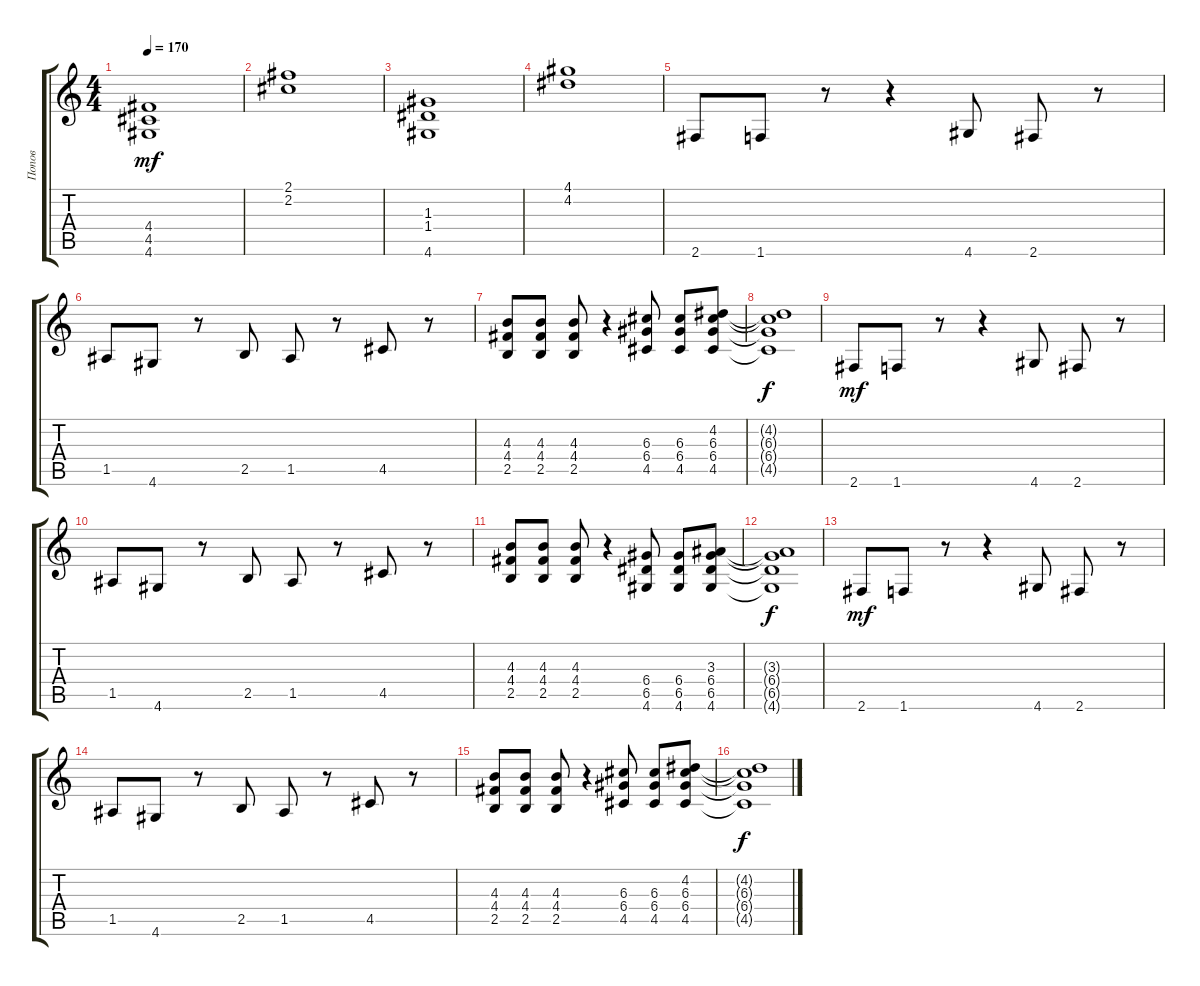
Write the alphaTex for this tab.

\track ("Попов" "Попов") {instrument distortionguitar}
\staff {score tabs}
\tuning (E4 B3 G3 D3 A2 E2) {hide}
\ts (4 4)
\tempo 170
\clef g2
\ks c
(4.4 4.5 4.6).1{dy mf} |
(2.1 2.2).1 |
(1.3 1.4 4.6).1 |
(4.1 4.2).1 |
2.6.8 1.6.8 r.8 r.4 4.6.8 2.6.8 r.8 |
1.5.8 4.6.8 r.8 2.5.8 1.5.8 r.8 4.5.8 r.8 |
(4.3 4.4 2.5).8 (4.3 4.4 2.5).8 (4.3 4.4 2.5).8 r.4 (6.3 6.4 4.5).8 (6.3 6.4 4.5).8 (4.2 6.3 6.4 4.5).8 |
(4.2{t} 6.3{t} 6.4{t} 4.5{t}).1{dy f} |
2.6.8{dy mf} 1.6.8 r.8 r.4 4.6.8 2.6.8 r.8 |
1.5.8 4.6.8 r.8 2.5.8 1.5.8 r.8 4.5.8 r.8 |
(4.3 4.4 2.5).8 (4.3 4.4 2.5).8 (4.3 4.4 2.5).8 r.4 (6.4 6.5 4.6).8 (6.4 6.5 4.6).8 (3.3 6.4 6.5 4.6).8 |
(3.3{t} 6.4{t} 6.5{t} 4.6{t}).1{dy f} |
2.6.8{dy mf} 1.6.8 r.8 r.4 4.6.8 2.6.8 r.8 |
1.5.8 4.6.8 r.8 2.5.8 1.5.8 r.8 4.5.8 r.8 |
(4.3 4.4 2.5).8 (4.3 4.4 2.5).8 (4.3 4.4 2.5).8 r.4 (6.3 6.4 4.5).8 (6.3 6.4 4.5).8 (4.2 6.3 6.4 4.5).8 |
(4.2{t} 6.3{t} 6.4{t} 4.5{t}).1{dy f}
